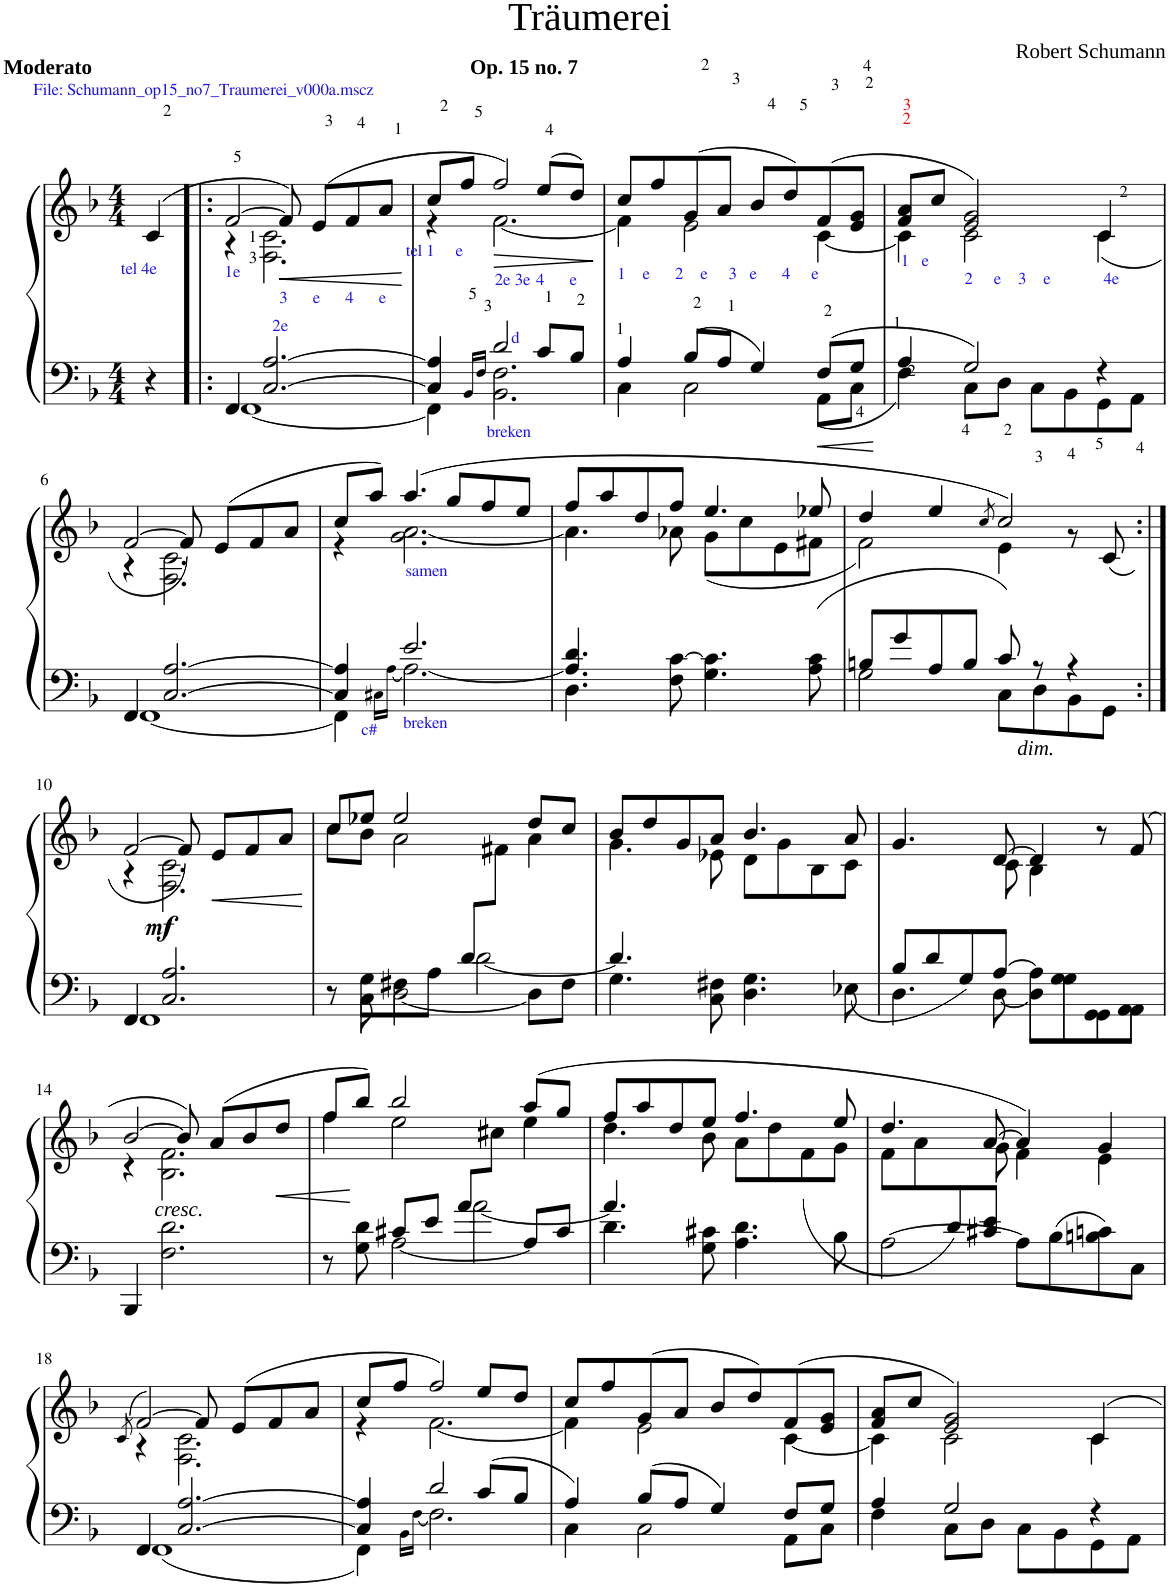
**kern	**kern	**dynam
*part1	*part1	*part1
*staff2	*staff1	*staff1/2
*I"Piano	*	*
*I'Pno	*	*
*clefF4	*clefG2	*
*k[b-]	*k[b-]	*
*M4/4	*M4/4	*
=1	=1	=1
!	!LO:TX:a:B:t=Moderato                                                                        Op. 15 no. 7	!
!	!LO:TX:a:color=#1D13F1:t=File&colon; Schumann_op15_no7_Traumerei_v000a.mscz	!
!	!LO:TX:b:color=#1D13F1:t=tel 4e	!
4r	(4c/	.
=2!|:	=2!|:	=2!|:
*^	*^	*
!	!	!LO:TX:b:color=#1D13F1:t=1e	!	!
4FF/	[1FF	[2f/	4r	.
!LO:TX:a:color=#1D13F1:t=2e	!	!	!	!
[2.C/ [2.A/	.	.	2.F\ 2.c\	.
!	!	!LO:TX:b:color=#1D13F1:t=3      e      4      e	!	!
!	!	!	!	!LO:HP:b
.	.	8f/])	.	<
.	.	(8e/L	.	.
.	.	8f/	.	.
.	.	8a/J	.	.
*v	*v	*	*	*
*	*v	*v	*
.	.	[
=3	=3	=3
*^	*^	*
!	!	!LO:TX:b:color=#1D13F1:t=tel 1     e	!	!
4C/] 4A/]	4FF\]	8cc/L	4r	.
.	.	8ff/J	.	.
16qBB-/LL	.	.	.	.
16qF/JJ	.	.	.	.
!	!	!LO:TX:b:color=#1D13F1:t=2e 3e	!	!
!LO:TX:b:color=#1D13F1:t=breken	!	!	!	!
!LO:TX:a:color=#1D13F1:t=d	!	!	!	!
!	!	!	!	!LO:HP:b
2.BB-\ 2.F\	2d/	2ff/)	[2.f\	>
!	!	!LO:TX:b:color=#1D13F1:t=4      e	!	!
.	8c/L	(8ee/L	.	.
.	8B-/J	8dd/J)	.	.
*v	*v	*	*	*
*	*v	*v	*
.	.	]
=4	=4	=4
*^	*^	*
!	!	!LO:TX:b:color=#1D13F1:t=1    e      2    e     3   e      4     e	!	!
4A/	4C\	8cc/L	4f\]	.
.	.	8ff/	.	.
8B-/L	2C\	(8g/	2e\	.
8A/J	.	8a/J	.	.
4G/	.	8b-/L	.	.
.	.	8dd/)	.	.
8F/L	8AA\L	(8f/	[4c\	.
8G/J	8C\J	8e/ 8g/J	.	.
=5	=5	=5	=5	=5
!	!	!LO:TX:b:color=#1D13F1:t=1   e	!	!
4A/	4F\	8f/ 8a/L	4c\]	.
.	.	8cc/J	.	.
!	!	!LO:TX:b:color=#1D13F1:t=2     e    3    e	!	!
2G/	8C\L	2e/ 2g/)	2c\	.
.	8D<\J	.	.	.
.	8C<\L	.	.	.
.	8BB-<\	.	.	.
!	!	!LO:TX:b:color=#1D13F1:t=4e	!	!
4r	8GG\	4c/	(4c\	.
.	8AA<\J	.	.	.
!!LO:LB:g=z	!!
=6	=6	=6	=6	=6
4FF/	[1FF	[2f/	4r	.
[2.C/ [2.A/	.	.	2.F\ 2.c\	.
.	.	8f/])	.	.
.	.	(8e/L	.	.
.	.	8f/	.	.
.	.	8a/J	.	.
=7	=7	=7	=7	=7
4C/] 4A/]	4FF\]	8cc/L	4r	.
.	.	8aa/J)	.	.
.	16qC#X\LL	.	.	.
.	[16qA\JJ	.	.	.
!	!	!LO:TX:b:color=#1D13F1:t=samen	!	!
!LO:TX:b:color=#1D13F1:t=breken	!	!	!	!
!LO:TX:b:color=#1D13F1:t=c#	!	!	!	!
2.e/	2.A\_	(4.aa/	2.g\ [2.a\	.
.	.	8gg/L	.	.
.	.	8ff/	.	.
.	.	8ee/J	.	.
=8	=8	=8	=8	=8
4.D\	4.A/] 4.d/	8ff/L	4.a\]	.
.	.	8aa/	.	.
.	.	8dd/	.	.
8F\ [8c\	2ryy	8ff/J	8a-X\	.
4.G\ 4.c\]	.	4.ee/	(8g\L	.
.	.	.	8cc\	.
.	.	.	8e\	.
8A\ 8c\	8ryy	8ee-X/	8f#X\J	.
=9	=9	=9	=9	=9
8Bn/L	2G\	4dd/	2f\)	.
8g/	.	.	.	.
8A/	.	4ee/	.	.
8B/J	.	.	.	.
.	.	8qcc/	.	.
8c/	8C\L	2cc/)	4e\	.
!	!	!	!	!LO:DY:b=2
8r	8D\	.	.	other-dynamics
4r	8BB-\	.	8r	.
.	8GG\J	.	(8c/	.
!!LO:LB:g=z	!!
=10:|!	=10:|!	=10:|!	=10:|!	=10:|!
4FF/	1FF	[2f/	4r	.
2.C/ 2.A/	.	.	2.F\ 2.c\	.
!	!	!	!	!LO:DY:b
.	.	8f/])	.	mf
!	!	!	!	!LO:HP:b
.	.	8e/L	.	<
.	.	8f/	.	.
.	.	8a/J	.	.
*v	*v	*	*	*
*	*v	*v	*
.	.	[
=11	=11	=11
*^	*^	*
*	*^	*	*^	*
8r	8ryy	2ryy	8cc/L	8cc\L	8ryy	.
*	*	*	*	*v	*v	*
8C\	8G\L	.	8ee-X/J	8b-\J	.
[2D\	8F#X\	.	2ee-/	2a\	.
.	8A\J	.	.	.	.
.	8d/L	[2d\	.	.	.
*	*	*	*	*^	*
.	4.ryy	.	.	.	8f#X\J	.
8D\L]	.	.	8dd/L	4a\	4ryy	.
8F#\J	.	.	8cc/J	.	.	.
*	*v	*v	*	*	*	*
*	*	*	*v	*v	*
=12	=12	=12	=12	=12
4.G\	4.d/]	8b-/L	4.g\	.
.	.	8dd/	.	.
.	.	8g/	.	.
8C\ 8F#X\	2ryy	8a/J	8e-X\	.
4.D\ 4.G\	.	4.b-/	8d\L	.
.	.	.	8g\	.
.	.	.	8B-\	.
8E-X\	8ryy	8a/	(8c\J	.
=13	=13	=13	=13	=13
4.D\	8B-/L	4.g/	4.ryy	.
.	8d/	.	.	.
.	8G/)	.	.	.
[8D\	[8A/J	[8d/	8c\	.
8D\L]	8A\L]	4d/]	4B-\	.
8G\	8G\	.	.	.
8GG\	8GG\	8r	4ryy	.
8AA\J	8AA\J	(8f/	.	.
*v	*v	*	*	*
!!LO:LB:g=z	!!
=14	=14	=14	=14
4BBB-/	[2b-/	4r	.
!	!	!	!LO:DY:b
2.F\ 2.d\	.	2.B-\ 2.f\	other-dynamics
.	8b-/])	.	.
.	(8a/L	.	.
.	8b-/	.	.
!	!	!	!LO:HP:b
.	8dd/J	.	<
*	*v	*v	*
.	.	[
=15	=15	=15
*^	*^	*
*	*^	*	*^	*
8r	4ryy	2ryy	8ff/L	4ff\	8ryy	.
*	*	*	*	*v	*v	*
8G\ 8d\	.	.	8bb-/J)	.	.
[2A\	8c#X/L	.	2bb-/	2ee\	.
.	8e/J	.	.	.	.
.	8a/L	[2a\	.	.	.
*	*	*	*	*^	*
.	4.ryy	.	.	.	8cc#X\J	.
8A/L]	.	.	(8aa/L	4ee\	4ryy	.
8c#/J	.	.	8gg/J	.	.	.
*	*v	*v	*	*	*	*
*	*	*	*v	*v	*
=16	=16	=16	=16	=16
4.d\	4.a/]	8ff/L	4.dd\	.
.	.	8aa/	.	.
.	.	8dd/	.	.
8G\ 8c#X\	2ryy	8ee/J	8b-\	.
4.A\ 4.d\	.	4.ff/	8a\L	.
.	.	.	8dd\	.
.	.	.	(8f\	.
8B-\	8ryy	8ee/	8g\J	.
=17	=17	=17	=17	=17
*	*	*	*^	*
4ryy	[2A\	4.dd/	4.ryy	8f\L	.
.	.	.	.	8a\	.
8d/)	.	.	.	2.ryy	.
8c#X/ 8e/J	.	[8a/	8g\	.	.
2ryy	8A\L]	4a/])	4f\	.	.
.	8B-\	.	.	.	.
.	8Bn\ 8cn\	4g/	4e\	.	.
.	8C\J	.	.	.	.
*	*	*v	*v	*v	*
!!LO:LB:g=z
=18	=18	=18	=18
.	.	(8qc/	.
*	*	*^	*
4FF/	1FF	[2f/)	4r	.
[2.C/ [2.A/	.	.	2.F\ 2.c\	.
.	.	8f/]	.	.
.	.	(8e/L	.	.
.	.	8f/	.	.
.	.	8a/J	.	.
=19	=19	=19	=19	=19
4C/] 4A/]	4FF\	8cc/L	4r	.
.	.	8ff/J	.	.
.	16qBB-\LL	.	.	.
.	[16qF\JJ	.	.	.
2d/	2.F\]	2ff/)	[2.f\	.
8c/L	.	8ee/L	.	.
8B-/J	.	8dd/J	.	.
=20	=20	=20	=20	=20
4A/	4C\	8cc/L	4f\]	.
.	.	8ff/	.	.
8B-/L	2C\	(8g/	2e\	.
8A/J	.	8a/J	.	.
4G/	.	8b-/L	.	.
.	.	8dd/)	.	.
8F/L	8AA\L	(8f/	[4c\	.
8G/J	8C\J	8e/ 8g/J	.	.
=21	=21	=21	=21	=21
4A/	4F\	8f/ 8a/L	4c\]	.
.	.	8cc/J	.	.
2G/	8C\L	2e/ 2g/)	2c\	.
.	8D\J	.	.	.
.	8C\L	.	.	.
.	8BB-\	.	.	.
4r	8GG\	4c/	4c\	.
.	8AA\J	.	.	.
*v	*v	*	*	*
*	*v	*v	*
=	=	=
*-	*-	*-
